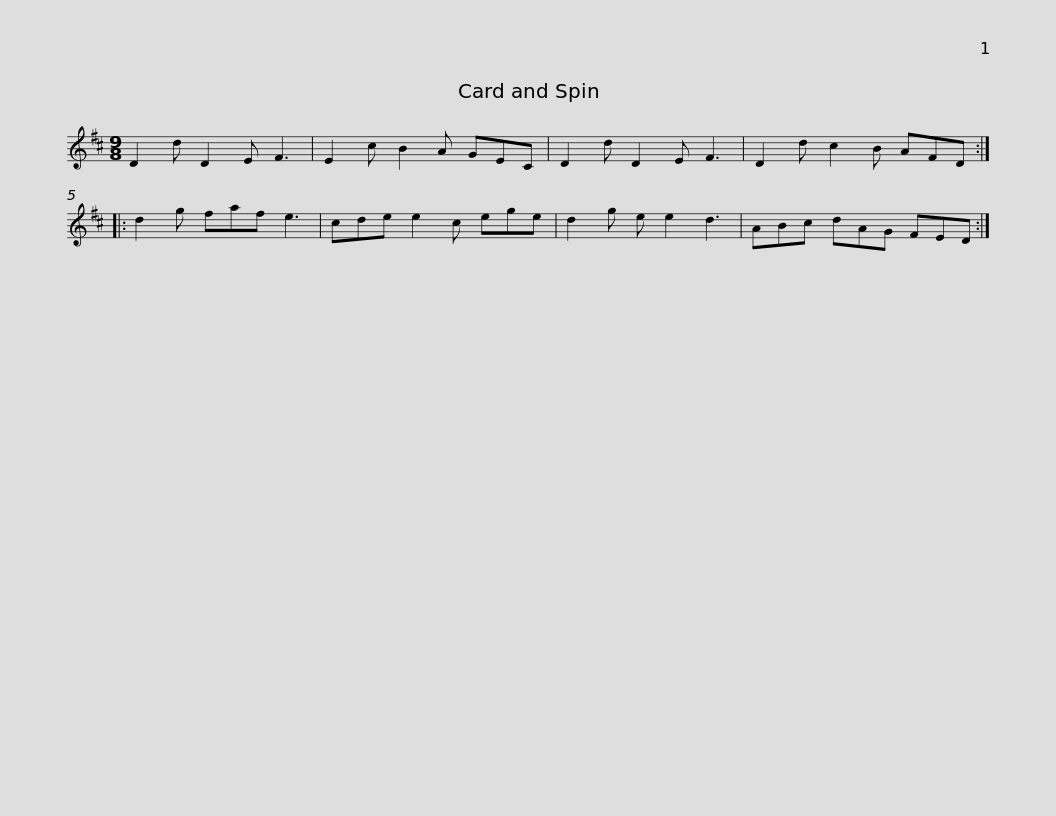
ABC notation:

X:1
L:1/8
M:9/8
I:linebreak $
K:D
V:1 treble
V:1
 D2 d D2 E F3 | E2 c B2 A GEC | D2 d D2 E F3 | D2 d c2 B AFD :: d2 g faf e3 | %5
 cde e2 c ege |$ d2 g e e2 d3 | ABc dAG FED :| %8
